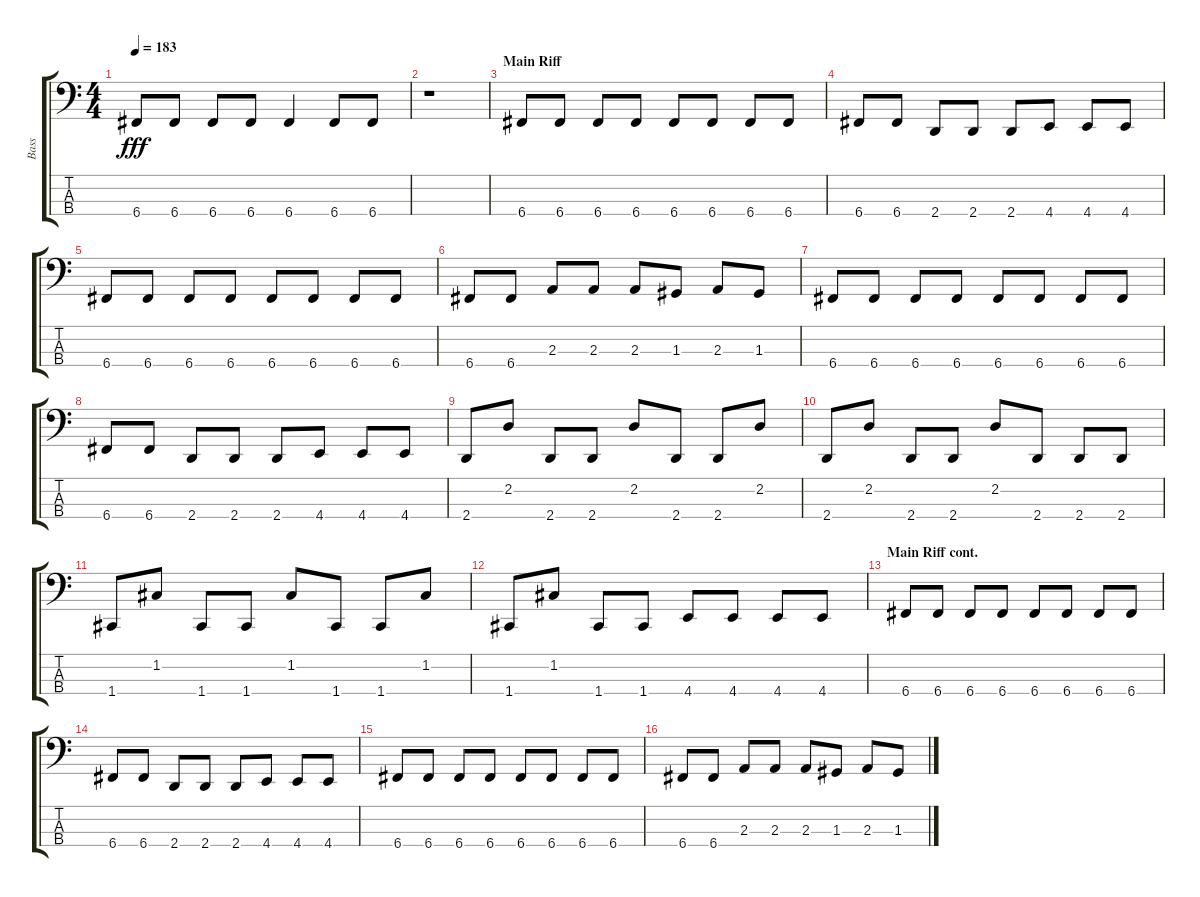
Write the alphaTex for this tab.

\track ("Bass" "Bass") {instrument electricbassfinger}
\staff {score tabs}
\tuning (F2 C2 G1 C1) {hide}
\ts (4 4)
\tempo 183
\clef f4
\ks aminor
6.4.8{dy fff} 6.4.8 6.4.8 6.4.8 6.4.4 6.4.8 6.4.8 |
r.1 |
\section ("" "Main Riff")
6.4.8 6.4.8 6.4.8 6.4.8 6.4.8 6.4.8 6.4.8 6.4.8 |
6.4.8 6.4.8 2.4.8 2.4.8 2.4.8 4.4.8 4.4.8 4.4.8 |
6.4.8 6.4.8 6.4.8 6.4.8 6.4.8 6.4.8 6.4.8 6.4.8 |
6.4.8 6.4.8 2.3.8 2.3.8 2.3.8 1.3.8 2.3.8 1.3.8 |
6.4.8 6.4.8 6.4.8 6.4.8 6.4.8 6.4.8 6.4.8 6.4.8 |
6.4.8 6.4.8 2.4.8 2.4.8 2.4.8 4.4.8 4.4.8 4.4.8 |
2.4.8 2.2.8 2.4.8 2.4.8 2.2.8 2.4.8 2.4.8 2.2.8 |
2.4.8 2.2.8 2.4.8 2.4.8 2.2.8 2.4.8 2.4.8 2.4.8 |
1.4.8 1.2.8 1.4.8 1.4.8 1.2.8 1.4.8 1.4.8 1.2.8 |
1.4.8 1.2.8 1.4.8 1.4.8 4.4.8 4.4.8 4.4.8 4.4.8 |
\section ("" "Main Riff cont.")
6.4.8 6.4.8 6.4.8 6.4.8 6.4.8 6.4.8 6.4.8 6.4.8 |
6.4.8 6.4.8 2.4.8 2.4.8 2.4.8 4.4.8 4.4.8 4.4.8 |
6.4.8 6.4.8 6.4.8 6.4.8 6.4.8 6.4.8 6.4.8 6.4.8 |
6.4.8 6.4.8 2.3.8 2.3.8 2.3.8 1.3.8 2.3.8 1.3.8
